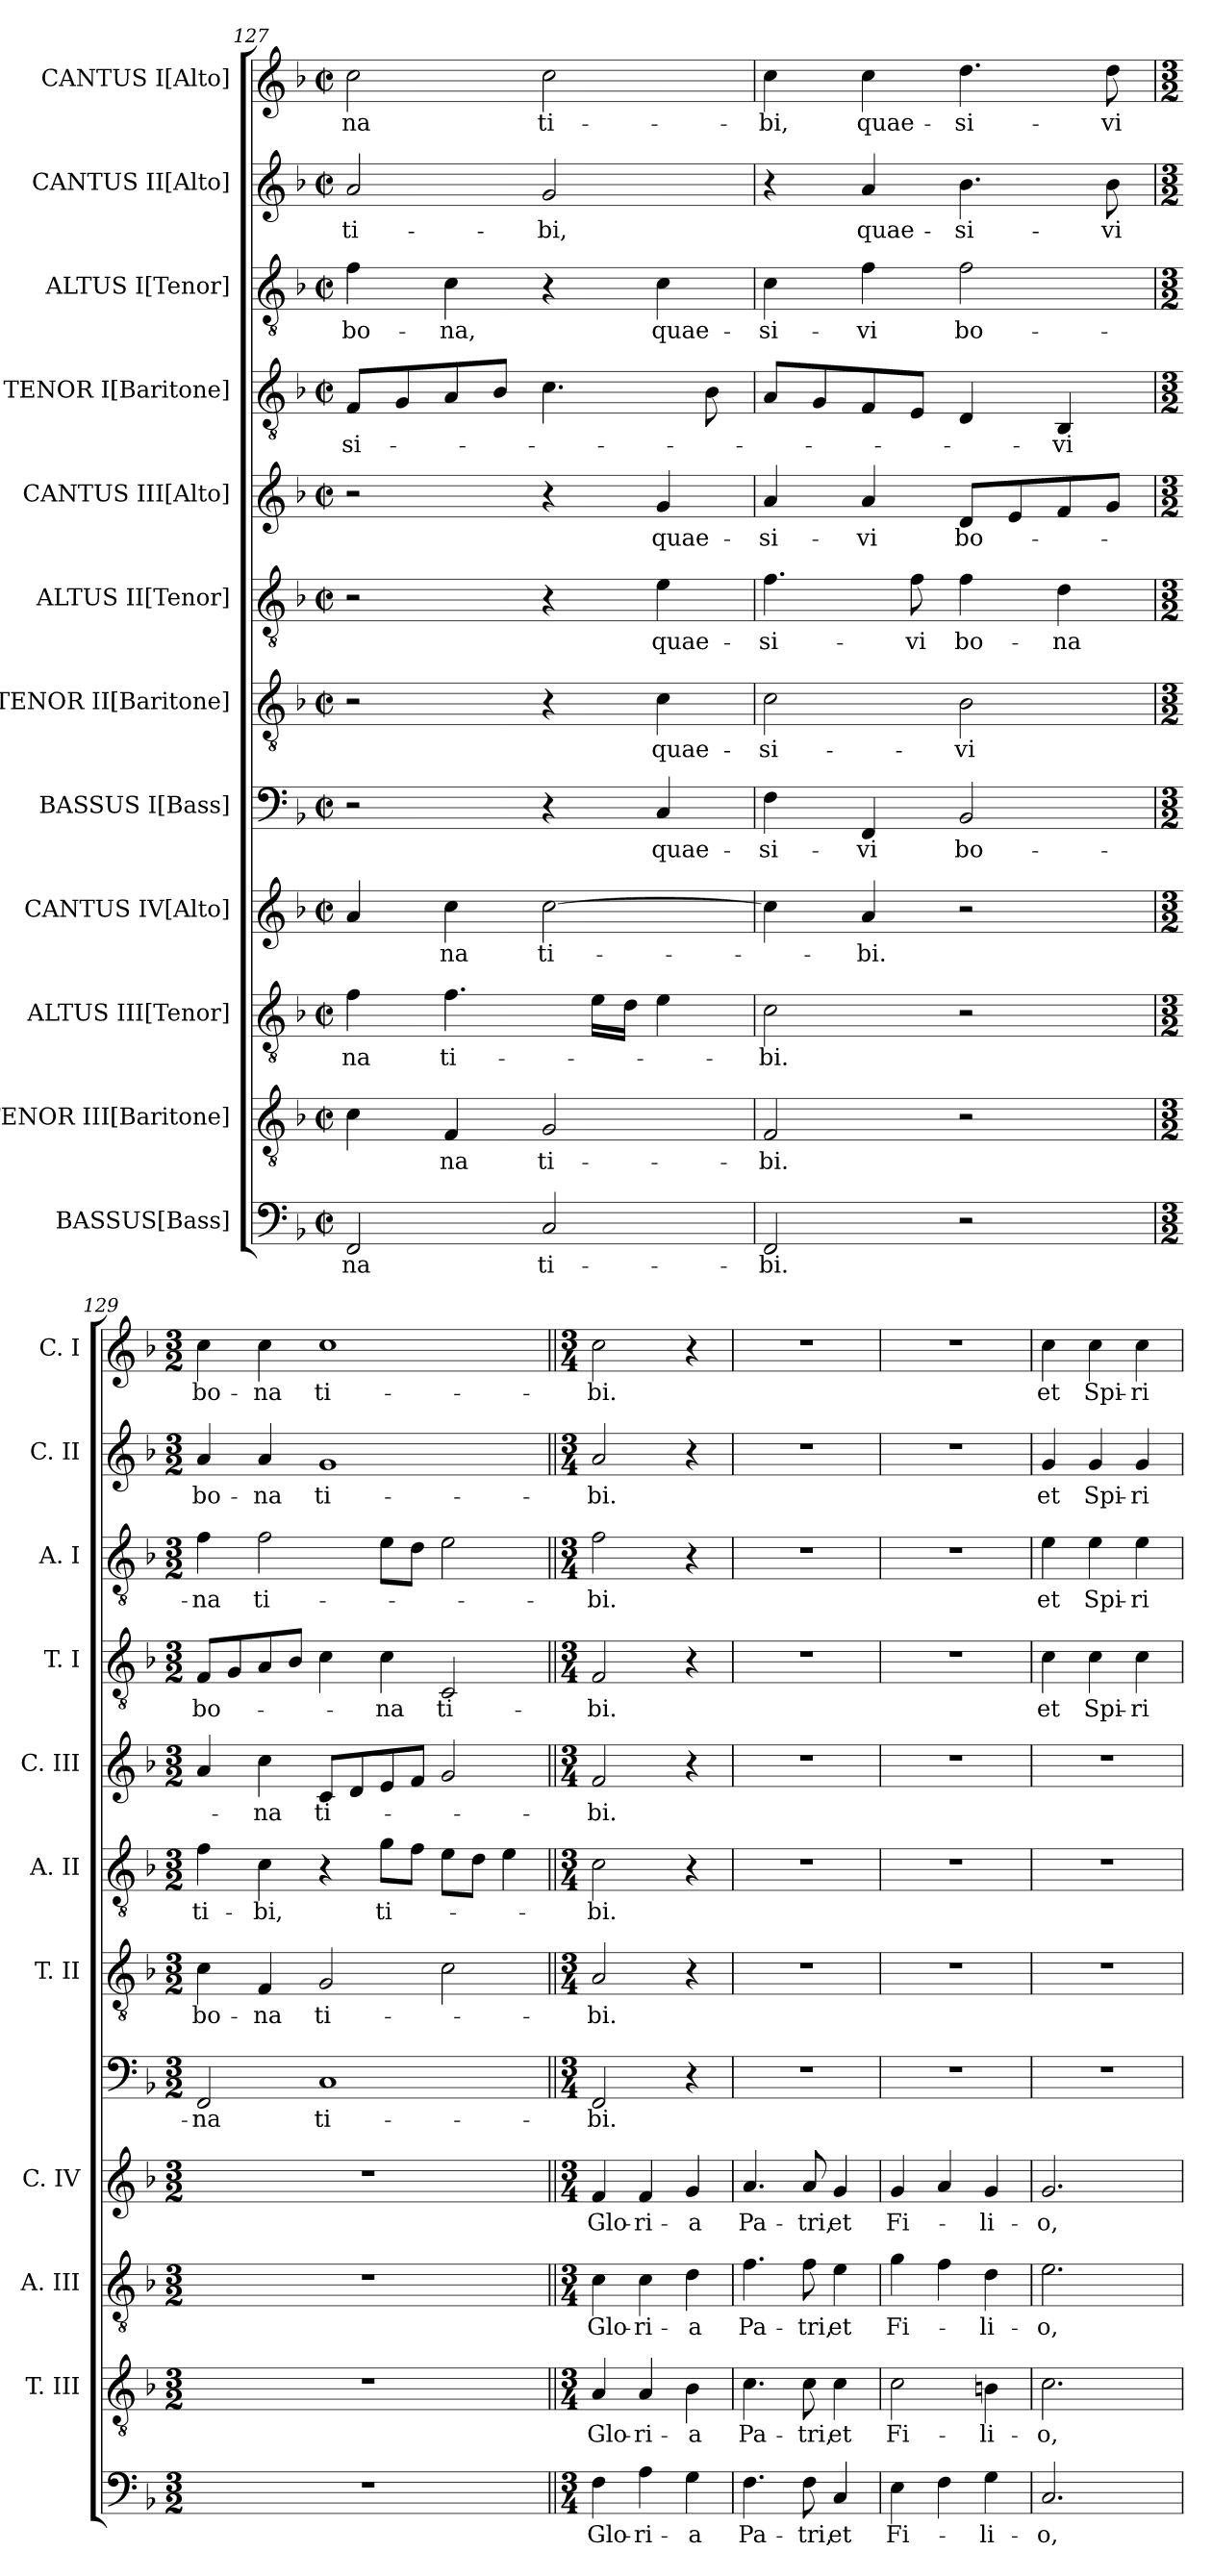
**kern	**text	**kern	**text	**kern	**text	**kern	**text	**kern	**text	**kern	**text	**kern	**text	**kern	**text	**kern	**text	**kern	**text	**kern	**text	**kern	**text
*part12	*part12	*part11	*part11	*part10	*part10	*part9	*part9	*part8	*part8	*part7	*part7	*part6	*part6	*part5	*part5	*part4	*part4	*part3	*part3	*part2	*part2	*part1	*part1
*staff12	*staff12	*staff11	*staff11	*staff10	*staff10	*staff9	*staff9	*staff8	*staff8	*staff7	*staff7	*staff6	*staff6	*staff5	*staff5	*staff4	*staff4	*staff3	*staff3	*staff2	*staff2	*staff1	*staff1
*I"BASSUS[Bass]	*	*I"TENOR III[Baritone]	*	*I"ALTUS III[Tenor]	*	*I"CANTUS IV[Alto]	*	*I"BASSUS I[Bass]	*	*I"TENOR II[Baritone]	*	*I"ALTUS II[Tenor]	*	*I"CANTUS III[Alto]	*	*I"TENOR I[Baritone]	*	*I"ALTUS I[Tenor]	*	*I"CANTUS II[Alto]	*	*I"CANTUS I[Alto]	*
*	*	*I'T. III	*	*I'A. III	*	*I'C. IV	*	*	*	*I'T. II	*	*I'A. II	*	*I'C. III	*	*I'T. I	*	*I'A. I	*	*I'C. II	*	*I'C. I	*
*clefF4	*	*clefGv2	*	*clefGv2	*	*clefG2	*	*clefF4	*	*clefGv2	*	*clefGv2	*	*clefG2	*	*clefGv2	*	*clefGv2	*	*clefG2	*	*clefG2	*
*	*	*ITrd7c12	*	*ITrd7c12	*	*	*	*	*	*ITrd7c12	*	*ITrd7c12	*	*	*	*ITrd7c12	*	*ITrd7c12	*	*	*	*	*
*k[b-]	*	*k[b-]	*	*k[b-]	*	*k[b-]	*	*k[b-]	*	*k[b-]	*	*k[b-]	*	*k[b-]	*	*k[b-]	*	*k[b-]	*	*k[b-]	*	*k[b-]	*
*F:	*	*F:	*	*F:	*	*F:	*	*F:	*	*F:	*	*F:	*	*F:	*	*F:	*	*F:	*	*F:	*	*F:	*
*M2/2	*	*M2/2	*	*M2/2	*	*M2/2	*	*M2/2	*	*M2/2	*	*M2/2	*	*M2/2	*	*M2/2	*	*M2/2	*	*M2/2	*	*M2/2	*
*met(c|)	*	*met(c|)	*	*met(c|)	*	*met(c|)	*	*met(c|)	*	*met(c|)	*	*met(c|)	*	*met(c|)	*	*met(c|)	*	*met(c|)	*	*met(c|)	*	*met(c|)	*
=127	=127	=127	=127	=127	=127	=127	=127	=127	=127	=127	=127	=127	=127	=127	=127	=127	=127	=127	=127	=127	=127	=127	=127
!	!LO:LY:b	!	!	!	!LO:LY:b	!	!	!	!	!	!	!	!	!	!	!	!LO:LY:b	!	!LO:LY:b	!	!LO:LY:b	!	!LO:LY:b
2FF/	-na	4C\	.	4F\	-na	4a/	.	2r	.	2r	.	2r	.	2r	.	8FF/L	-si-	4F\	bo-	2a/	ti-	2cc\	-na
.	.	.	.	.	.	.	.	.	.	.	.	.	.	.	.	8GG/	.	.	.	.	.	.	.
!	!	!	!LO:LY:b	!	!LO:LY:b	!	!LO:LY:b	!	!	!	!	!	!	!	!	!	!	!	!LO:LY:b	!	!	!	!
.	.	4FF/	-na	4.F\	ti-	4cc\	-na	.	.	.	.	.	.	.	.	8AA/	.	4C\	-na,	.	.	.	.
.	.	.	.	.	.	.	.	.	.	.	.	.	.	.	.	8BB-/J	.	.	.	.	.	.	.
!	!LO:LY:b	!	!LO:LY:b	!	!	!	!LO:LY:b	!	!	!	!	!	!	!	!	!	!	!	!	!	!LO:LY:b	!	!LO:LY:b
2C/	ti-	2GG/	ti-	.	.	[>2cc\	ti-	4r	.	4r	.	4r	.	4r	.	4.C\	.	4r	.	2g/	-bi,	2cc\	ti-
.	.	.	.	16E\LL	.	.	.	.	.	.	.	.	.	.	.	.	.	.	.	.	.	.	.
.	.	.	.	16D\JJ	.	.	.	.	.	.	.	.	.	.	.	.	.	.	.	.	.	.	.
!	!	!	!	!	!	!	!	!	!LO:LY:b	!	!LO:LY:b	!	!LO:LY:b	!	!LO:LY:b	!	!	!	!LO:LY:b	!	!	!	!
.	.	.	.	4E\	.	.	.	4C/	quae-	4C\	quae-	4E\	quae-	4g/	quae-	.	.	4C\	quae-	.	.	.	.
.	.	.	.	.	.	.	.	.	.	.	.	.	.	.	.	8BB-\	.	.	.	.	.	.	.
=128	=128	=128	=128	=128	=128	=128	=128	=128	=128	=128	=128	=128	=128	=128	=128	=128	=128	=128	=128	=128	=128	=128	=128
!	!LO:LY:b	!	!LO:LY:b	!	!LO:LY:b	!	!	!	!LO:LY:b	!	!LO:LY:b	!	!LO:LY:b	!	!LO:LY:b	!	!	!	!LO:LY:b	!	!	!	!LO:LY:b
2FF/	-bi.	2FF/	-bi.	2C\	-bi.	4cc\]	.	4F\	-si-	2C\	-si-	4.F\	-si-	4a/	-si-	8AA/L	.	4C\	-si-	4r	.	4cc\	-bi,
.	.	.	.	.	.	.	.	.	.	.	.	.	.	.	.	8GG/	.	.	.	.	.	.	.
!	!	!	!	!	!	!	!LO:LY:b	!	!LO:LY:b	!	!	!	!	!	!LO:LY:b	!	!	!	!LO:LY:b	!	!LO:LY:b	!	!LO:LY:b
.	.	.	.	.	.	4a/	-bi.	4FF/	-vi	.	.	.	.	4a/	-vi	8FF/	.	4F\	-vi	4a/	quae-	4cc\	quae-
!	!	!	!	!	!	!	!	!	!	!	!	!	!LO:LY:b	!	!	!	!	!	!	!	!	!	!
.	.	.	.	.	.	.	.	.	.	.	.	8F\	-vi	.	.	8EE/J	.	.	.	.	.	.	.
!	!	!	!	!	!	!	!	!	!LO:LY:b	!	!LO:LY:b	!	!LO:LY:b	!	!LO:LY:b	!	!	!	!LO:LY:b	!	!LO:LY:b	!	!LO:LY:b
2r	.	2r	.	2r	.	2r	.	2BB-/	bo-	2BB-\	-vi	4F\	bo-	8d/L	bo-	4DD/	.	2F\	bo-	4.b-\	-si-	4.dd\	-si-
.	.	.	.	.	.	.	.	.	.	.	.	.	.	8e/	.	.	.	.	.	.	.	.	.
!	!	!	!	!	!	!	!	!	!	!	!	!	!LO:LY:b	!	!	!	!LO:LY:b	!	!	!	!	!	!
.	.	.	.	.	.	.	.	.	.	.	.	4D\	-na	8f/	.	4BBB-/	-vi	.	.	.	.	.	.
!	!	!	!	!	!	!	!	!	!	!	!	!	!	!	!	!	!	!	!	!	!LO:LY:b	!	!LO:LY:b
.	.	.	.	.	.	.	.	.	.	.	.	.	.	8g/J	.	.	.	.	.	8b-\	-vi	8dd\	-vi
=129	=129	=129	=129	=129	=129	=129	=129	=129	=129	=129	=129	=129	=129	=129	=129	=129	=129	=129	=129	=129	=129	=129	=129
*M3/2	*	*M3/2	*	*M3/2	*	*M3/2	*	*M3/2	*	*M3/2	*	*M3/2	*	*M3/2	*	*M3/2	*	*M3/2	*	*M3/2	*	*M3/2	*
!LO:N:vis=1	!	!LO:N:vis=1	!	!LO:N:vis=1	!	!LO:N:vis=1	!	!	!LO:LY:b	!	!LO:LY:b	!	!LO:LY:b	!	!	!	!LO:LY:b	!	!LO:LY:b	!	!LO:LY:b	!	!LO:LY:b
1.r	.	1.r	.	1.r	.	1.r	.	2FF/	-na	4C\	bo-	4F\	ti-	4a/	.	8FF/L	bo-	4F\	-na	4a/	bo-	4cc\	bo-
.	.	.	.	.	.	.	.	.	.	.	.	.	.	.	.	8GG/	.	.	.	.	.	.	.
!	!	!	!	!	!	!	!	!	!	!	!LO:LY:b	!	!LO:LY:b	!	!LO:LY:b	!	!	!	!LO:LY:b	!	!LO:LY:b	!	!LO:LY:b
.	.	.	.	.	.	.	.	.	.	4FF/	-na	4C\	-bi,	4cc\	-na	8AA/	.	2F\	ti-	4a/	-na	4cc\	-na
.	.	.	.	.	.	.	.	.	.	.	.	.	.	.	.	8BB-/J	.	.	.	.	.	.	.
!	!	!	!	!	!	!	!	!	!LO:LY:b	!	!LO:LY:b	!	!	!	!LO:LY:b	!	!	!	!	!	!LO:LY:b	!	!LO:LY:b
.	.	.	.	.	.	.	.	1C	ti-	2GG/	ti-	4r	.	8c/L	ti-	4C\	.	.	.	1g	ti-	1cc	ti-
.	.	.	.	.	.	.	.	.	.	.	.	.	.	8d/	.	.	.	.	.	.	.	.	.
!	!	!	!	!	!	!	!	!	!	!	!	!	!LO:LY:b	!	!	!	!LO:LY:b	!	!	!	!	!	!
.	.	.	.	.	.	.	.	.	.	.	.	8G\L	ti-	8e/	.	4C\	-na	8E\L	.	.	.	.	.
.	.	.	.	.	.	.	.	.	.	.	.	8F\J	.	8f/J	.	.	.	8D\J	.	.	.	.	.
!	!	!	!	!	!	!	!	!	!	!	!	!	!	!	!	!	!LO:LY:b	!	!	!	!	!	!
.	.	.	.	.	.	.	.	.	.	2C\	.	8E\L	.	2g/	.	2CC/	ti-	2E\	.	.	.	.	.
.	.	.	.	.	.	.	.	.	.	.	.	8D\J	.	.	.	.	.	.	.	.	.	.	.
.	.	.	.	.	.	.	.	.	.	.	.	4E\	.	.	.	.	.	.	.	.	.	.	.
!!LO:PB:g=z
=130||	=130||	=130||	=130||	=130||	=130||	=130||	=130||	=130||	=130||	=130||	=130||	=130||	=130||	=130||	=130||	=130||	=130||	=130||	=130||	=130||	=130||	=130||	=130||
*M3/4	*	*M3/4	*	*M3/4	*	*M3/4	*	*M3/4	*	*M3/4	*	*M3/4	*	*M3/4	*	*M3/4	*	*M3/4	*	*M3/4	*	*M3/4	*
!	!LO:LY:b	!	!LO:LY:b	!	!LO:LY:b	!	!LO:LY:b	!	!LO:LY:b	!	!LO:LY:b	!	!LO:LY:b	!	!LO:LY:b	!	!LO:LY:b	!	!LO:LY:b	!	!LO:LY:b	!	!LO:LY:b
4F\	Glo-	4AA/	Glo-	4C\	Glo-	4f/	Glo-	2FF/	-bi.	2AA/	-bi.	2C\	-bi.	2f/	-bi.	2FF/	-bi.	2F\	-bi.	2a/	-bi.	2cc\	-bi.
!	!LO:LY:b	!	!LO:LY:b	!	!LO:LY:b	!	!LO:LY:b	!	!	!	!	!	!	!	!	!	!	!	!	!	!	!	!
4A\	-ri-	4AA/	-ri-	4C\	-ri-	4f/	-ri-	.	.	.	.	.	.	.	.	.	.	.	.	.	.	.	.
!	!LO:LY:b	!	!LO:LY:b	!	!LO:LY:b	!	!LO:LY:b	!	!	!	!	!	!	!	!	!	!	!	!	!	!	!	!
4G\	-a	4BB-\	-a	4D\	-a	4g/	-a	4r	.	4r	.	4r	.	4r	.	4r	.	4r	.	4r	.	4r	.
=131	=131	=131	=131	=131	=131	=131	=131	=131	=131	=131	=131	=131	=131	=131	=131	=131	=131	=131	=131	=131	=131	=131	=131
!	!LO:LY:b	!	!LO:LY:b	!	!LO:LY:b	!	!LO:LY:b	!LO:N:vis=1	!	!LO:N:vis=1	!	!LO:N:vis=1	!	!LO:N:vis=1	!	!LO:N:vis=1	!	!LO:N:vis=1	!	!LO:N:vis=1	!	!LO:N:vis=1	!
4.F\	Pa-	4.C\	Pa-	4.F\	Pa-	4.a/	Pa-	2.r	.	2.r	.	2.r	.	2.r	.	2.r	.	2.r	.	2.r	.	2.r	.
!	!LO:LY:b	!	!LO:LY:b	!	!LO:LY:b	!	!LO:LY:b	!	!	!	!	!	!	!	!	!	!	!	!	!	!	!	!
8F\	-tri,	8C\	-tri,	8F\	-tri,	8a/	-tri,	.	.	.	.	.	.	.	.	.	.	.	.	.	.	.	.
!	!LO:LY:b	!	!LO:LY:b	!	!LO:LY:b	!	!LO:LY:b	!	!	!	!	!	!	!	!	!	!	!	!	!	!	!	!
4C/	et	4C\	et	4E\	et	4g/	et	.	.	.	.	.	.	.	.	.	.	.	.	.	.	.	.
=132	=132	=132	=132	=132	=132	=132	=132	=132	=132	=132	=132	=132	=132	=132	=132	=132	=132	=132	=132	=132	=132	=132	=132
!	!LO:LY:b	!	!LO:LY:b	!	!LO:LY:b	!	!LO:LY:b	!LO:N:vis=1	!	!LO:N:vis=1	!	!LO:N:vis=1	!	!LO:N:vis=1	!	!LO:N:vis=1	!	!LO:N:vis=1	!	!LO:N:vis=1	!	!LO:N:vis=1	!
4E\	Fi-	2C\	Fi-	4G\	Fi-	4g/	Fi-	2.r	.	2.r	.	2.r	.	2.r	.	2.r	.	2.r	.	2.r	.	2.r	.
4F\	.	.	.	4F\	.	4a/	.	.	.	.	.	.	.	.	.	.	.	.	.	.	.	.	.
!	!LO:LY:b	!	!LO:LY:b	!	!LO:LY:b	!	!LO:LY:b	!	!	!	!	!	!	!	!	!	!	!	!	!	!	!	!
4G\	-li-	4BBn\	-li-	4D\	-li-	4g/	-li-	.	.	.	.	.	.	.	.	.	.	.	.	.	.	.	.
=133	=133	=133	=133	=133	=133	=133	=133	=133	=133	=133	=133	=133	=133	=133	=133	=133	=133	=133	=133	=133	=133	=133	=133
!	!LO:LY:b	!	!LO:LY:b	!	!LO:LY:b	!	!LO:LY:b	!LO:N:vis=1	!	!LO:N:vis=1	!	!LO:N:vis=1	!	!LO:N:vis=1	!	!	!LO:LY:b	!	!LO:LY:b	!	!LO:LY:b	!	!LO:LY:b
2.C/	-o,	2.C\	-o,	2.E\	-o,	2.g/	-o,	2.r	.	2.r	.	2.r	.	2.r	.	4C\	et	4E\	et	4g/	et	4cc\	et
!	!	!	!	!	!	!	!	!	!	!	!	!	!	!	!	!	!LO:LY:b	!	!LO:LY:b	!	!LO:LY:b	!	!LO:LY:b
.	.	.	.	.	.	.	.	.	.	.	.	.	.	.	.	4C\	Spi-	4E\	Spi-	4g/	Spi-	4cc\	Spi-
!	!	!	!	!	!	!	!	!	!	!	!	!	!	!	!	!	!LO:LY:b	!	!LO:LY:b	!	!LO:LY:b	!	!LO:LY:b
.	.	.	.	.	.	.	.	.	.	.	.	.	.	.	.	4C\	-ri-	4E\	-ri-	4g/	-ri-	4cc\	-ri-
=	=	=	=	=	=	=	=	=	=	=	=	=	=	=	=	=	=	=	=	=	=	=	=
*-	*-	*-	*-	*-	*-	*-	*-	*-	*-	*-	*-	*-	*-	*-	*-	*-	*-	*-	*-	*-	*-	*-	*-
